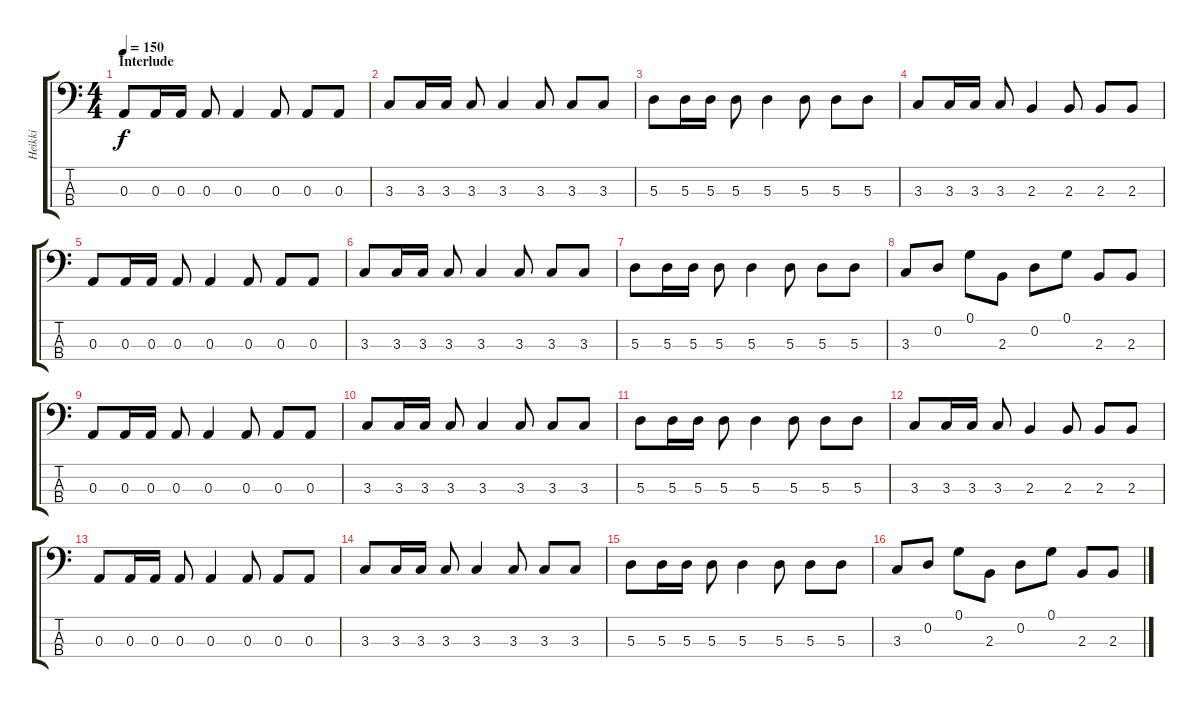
\track ("Heikki" "Heikki") {instrument electricbassfinger}
\staff {score tabs}
\tuning (G2 D2 A1 E1) {hide}
\ts (4 4)
\section ("" "Interlude")
\tempo 150
\clef f4
\ks c
0.3.8{dy f} 0.3.16 0.3.16 0.3.8 0.3.4 0.3.8 0.3.8 0.3.8 |
3.3.8 3.3.16 3.3.16 3.3.8 3.3.4 3.3.8 3.3.8 3.3.8 |
5.3.8 5.3.16 5.3.16 5.3.8 5.3.4 5.3.8 5.3.8 5.3.8 |
3.3.8 3.3.16 3.3.16 3.3.8 2.3.4 2.3.8 2.3.8 2.3.8 |
0.3.8 0.3.16 0.3.16 0.3.8 0.3.4 0.3.8 0.3.8 0.3.8 |
3.3.8 3.3.16 3.3.16 3.3.8 3.3.4 3.3.8 3.3.8 3.3.8 |
5.3.8 5.3.16 5.3.16 5.3.8 5.3.4 5.3.8 5.3.8 5.3.8 |
3.3.8 0.2.8 0.1.8 2.3.8 0.2.8 0.1.8 2.3.8 2.3.8 |
0.3.8 0.3.16 0.3.16 0.3.8 0.3.4 0.3.8 0.3.8 0.3.8 |
3.3.8 3.3.16 3.3.16 3.3.8 3.3.4 3.3.8 3.3.8 3.3.8 |
5.3.8 5.3.16 5.3.16 5.3.8 5.3.4 5.3.8 5.3.8 5.3.8 |
3.3.8 3.3.16 3.3.16 3.3.8 2.3.4 2.3.8 2.3.8 2.3.8 |
0.3.8 0.3.16 0.3.16 0.3.8 0.3.4 0.3.8 0.3.8 0.3.8 |
3.3.8 3.3.16 3.3.16 3.3.8 3.3.4 3.3.8 3.3.8 3.3.8 |
5.3.8 5.3.16 5.3.16 5.3.8 5.3.4 5.3.8 5.3.8 5.3.8 |
3.3.8 0.2.8 0.1.8 2.3.8 0.2.8 0.1.8 2.3.8 2.3.8
